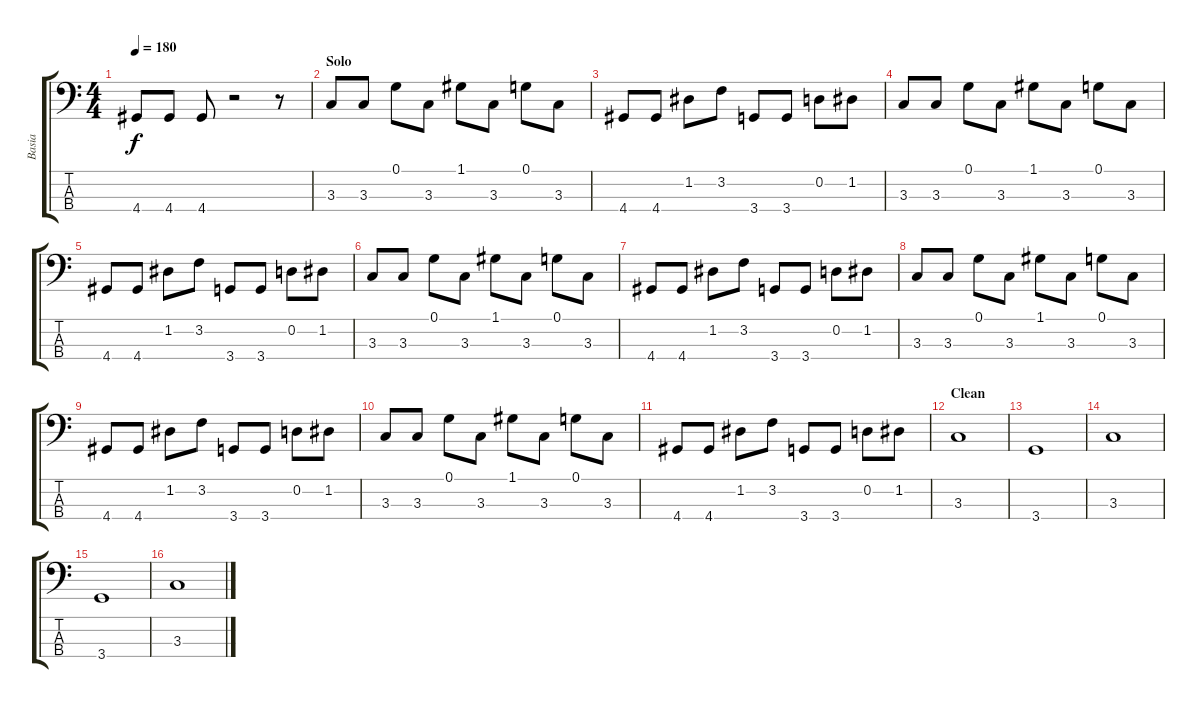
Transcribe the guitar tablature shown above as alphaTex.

\track ("Basia" "Basia") {instrument electricbassfinger}
\staff {score tabs}
\tuning (G2 D2 A1 E1) {hide}
\ts (4 4)
\tempo 180
\clef f4
\ks c
4.4.8{dy f} 4.4.8 4.4.8 r.2 r.8 |
\section ("" "Solo")
3.3.8{volume 8} 3.3.8 0.1.8 3.3.8 1.1.8 3.3.8 0.1.8 3.3.8 |
4.4.8 4.4.8 1.2.8 3.2.8 3.4.8 3.4.8 0.2.8 1.2.8 |
3.3.8 3.3.8 0.1.8 3.3.8 1.1.8 3.3.8 0.1.8 3.3.8 |
4.4.8 4.4.8 1.2.8 3.2.8 3.4.8 3.4.8 0.2.8 1.2.8 |
3.3.8 3.3.8 0.1.8 3.3.8 1.1.8 3.3.8 0.1.8 3.3.8 |
4.4.8 4.4.8 1.2.8 3.2.8 3.4.8 3.4.8 0.2.8 1.2.8 |
3.3.8 3.3.8 0.1.8 3.3.8 1.1.8 3.3.8 0.1.8 3.3.8 |
4.4.8 4.4.8 1.2.8 3.2.8 3.4.8 3.4.8 0.2.8 1.2.8 |
3.3.8 3.3.8 0.1.8 3.3.8 1.1.8 3.3.8 0.1.8 3.3.8 |
4.4.8 4.4.8 1.2.8 3.2.8 3.4.8 3.4.8 0.2.8 1.2.8 |
\section ("" "Clean")
3.3.1 |
3.4.1 |
3.3.1 |
3.4.1 |
3.3.1
